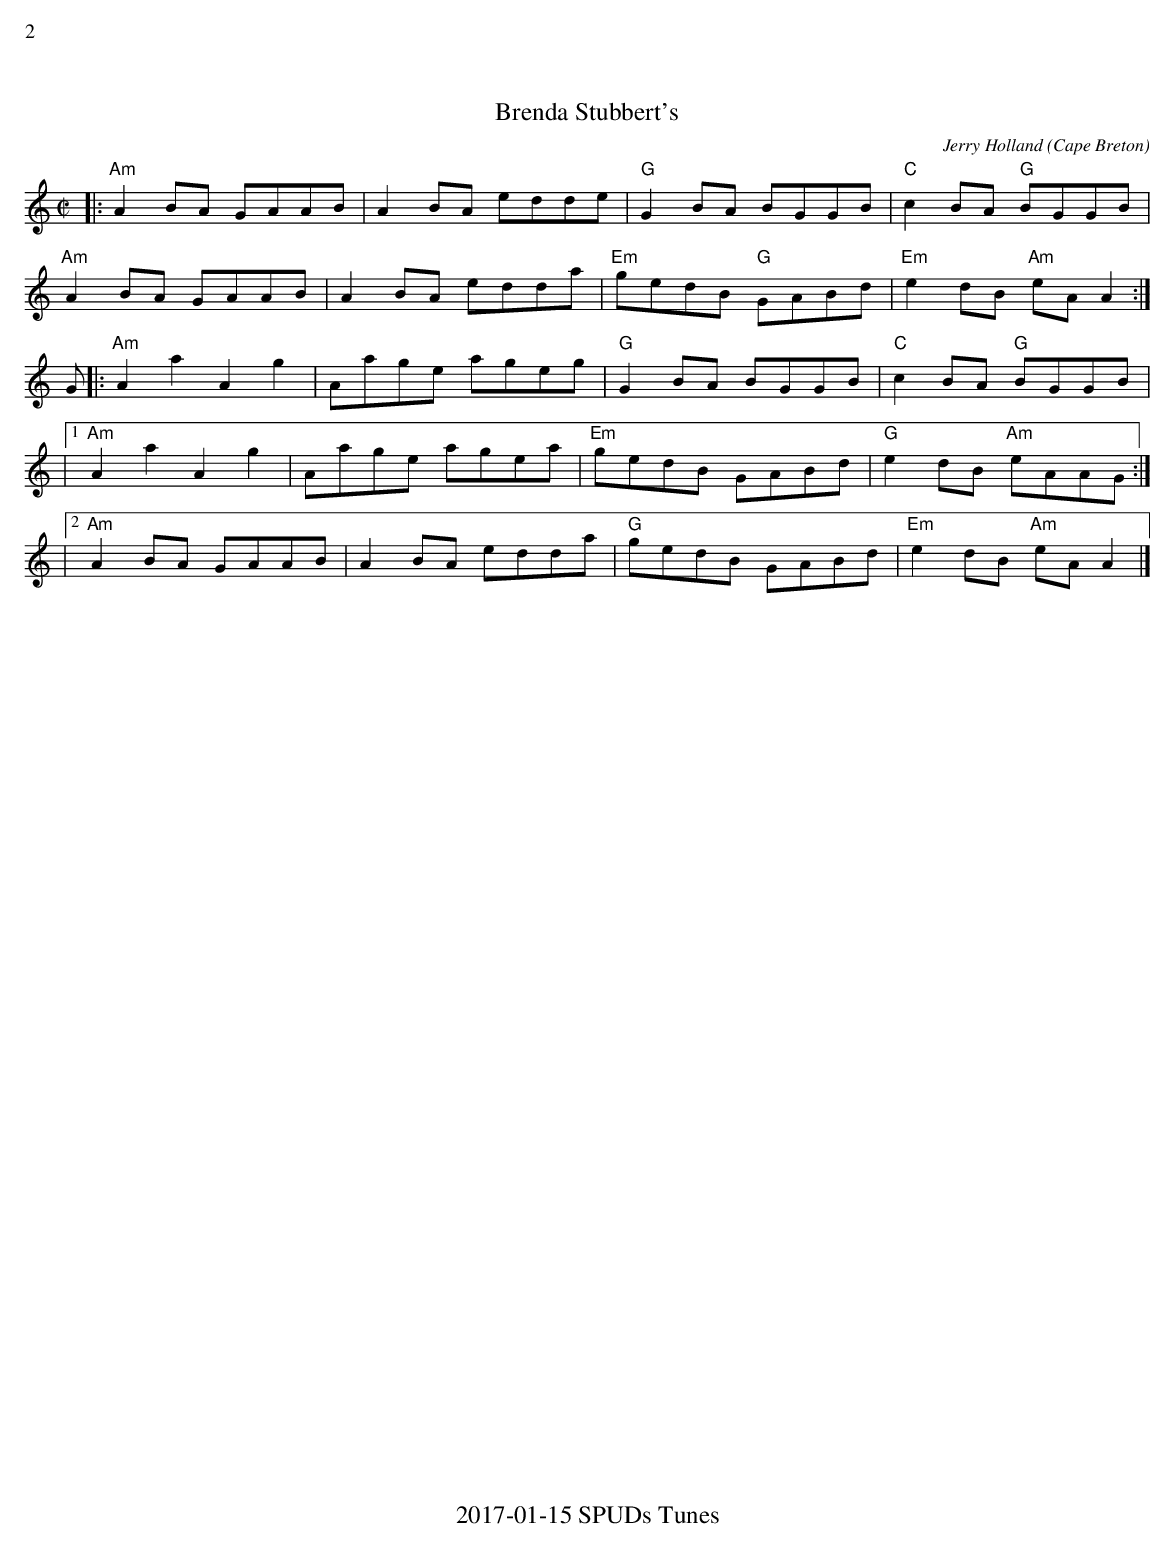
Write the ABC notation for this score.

X:1
%%text 2
T: Brenda Stubbert's
C: Jerry Holland
O: Cape Breton
M: C|
L: 1/8
K: Am
|: "Am"A2BA GAAB  | A2BA edde | "G"G2BA BGGB | "C"c2BA "G"BGGB |
"Am"A2BA GAAB  | A2BA edda    | "Em"gedB "G"GABd  | "Em"e2dB "Am"eAA2 :|
G |: "Am"A2a2 A2g2 | Aage ageg | "G"G2BA BGGB | "C"c2BA "G"BGGB |
|1 "Am"A2a2 A2g2| Aage agea|"Em"gedB GABd| "G"e2dB "Am"eAAG :|
|2 "Am"A2BA GAAB  | A2BA edda    | "G"gedB GABd  | "Em"e2dB "Am"eAA2 |]
